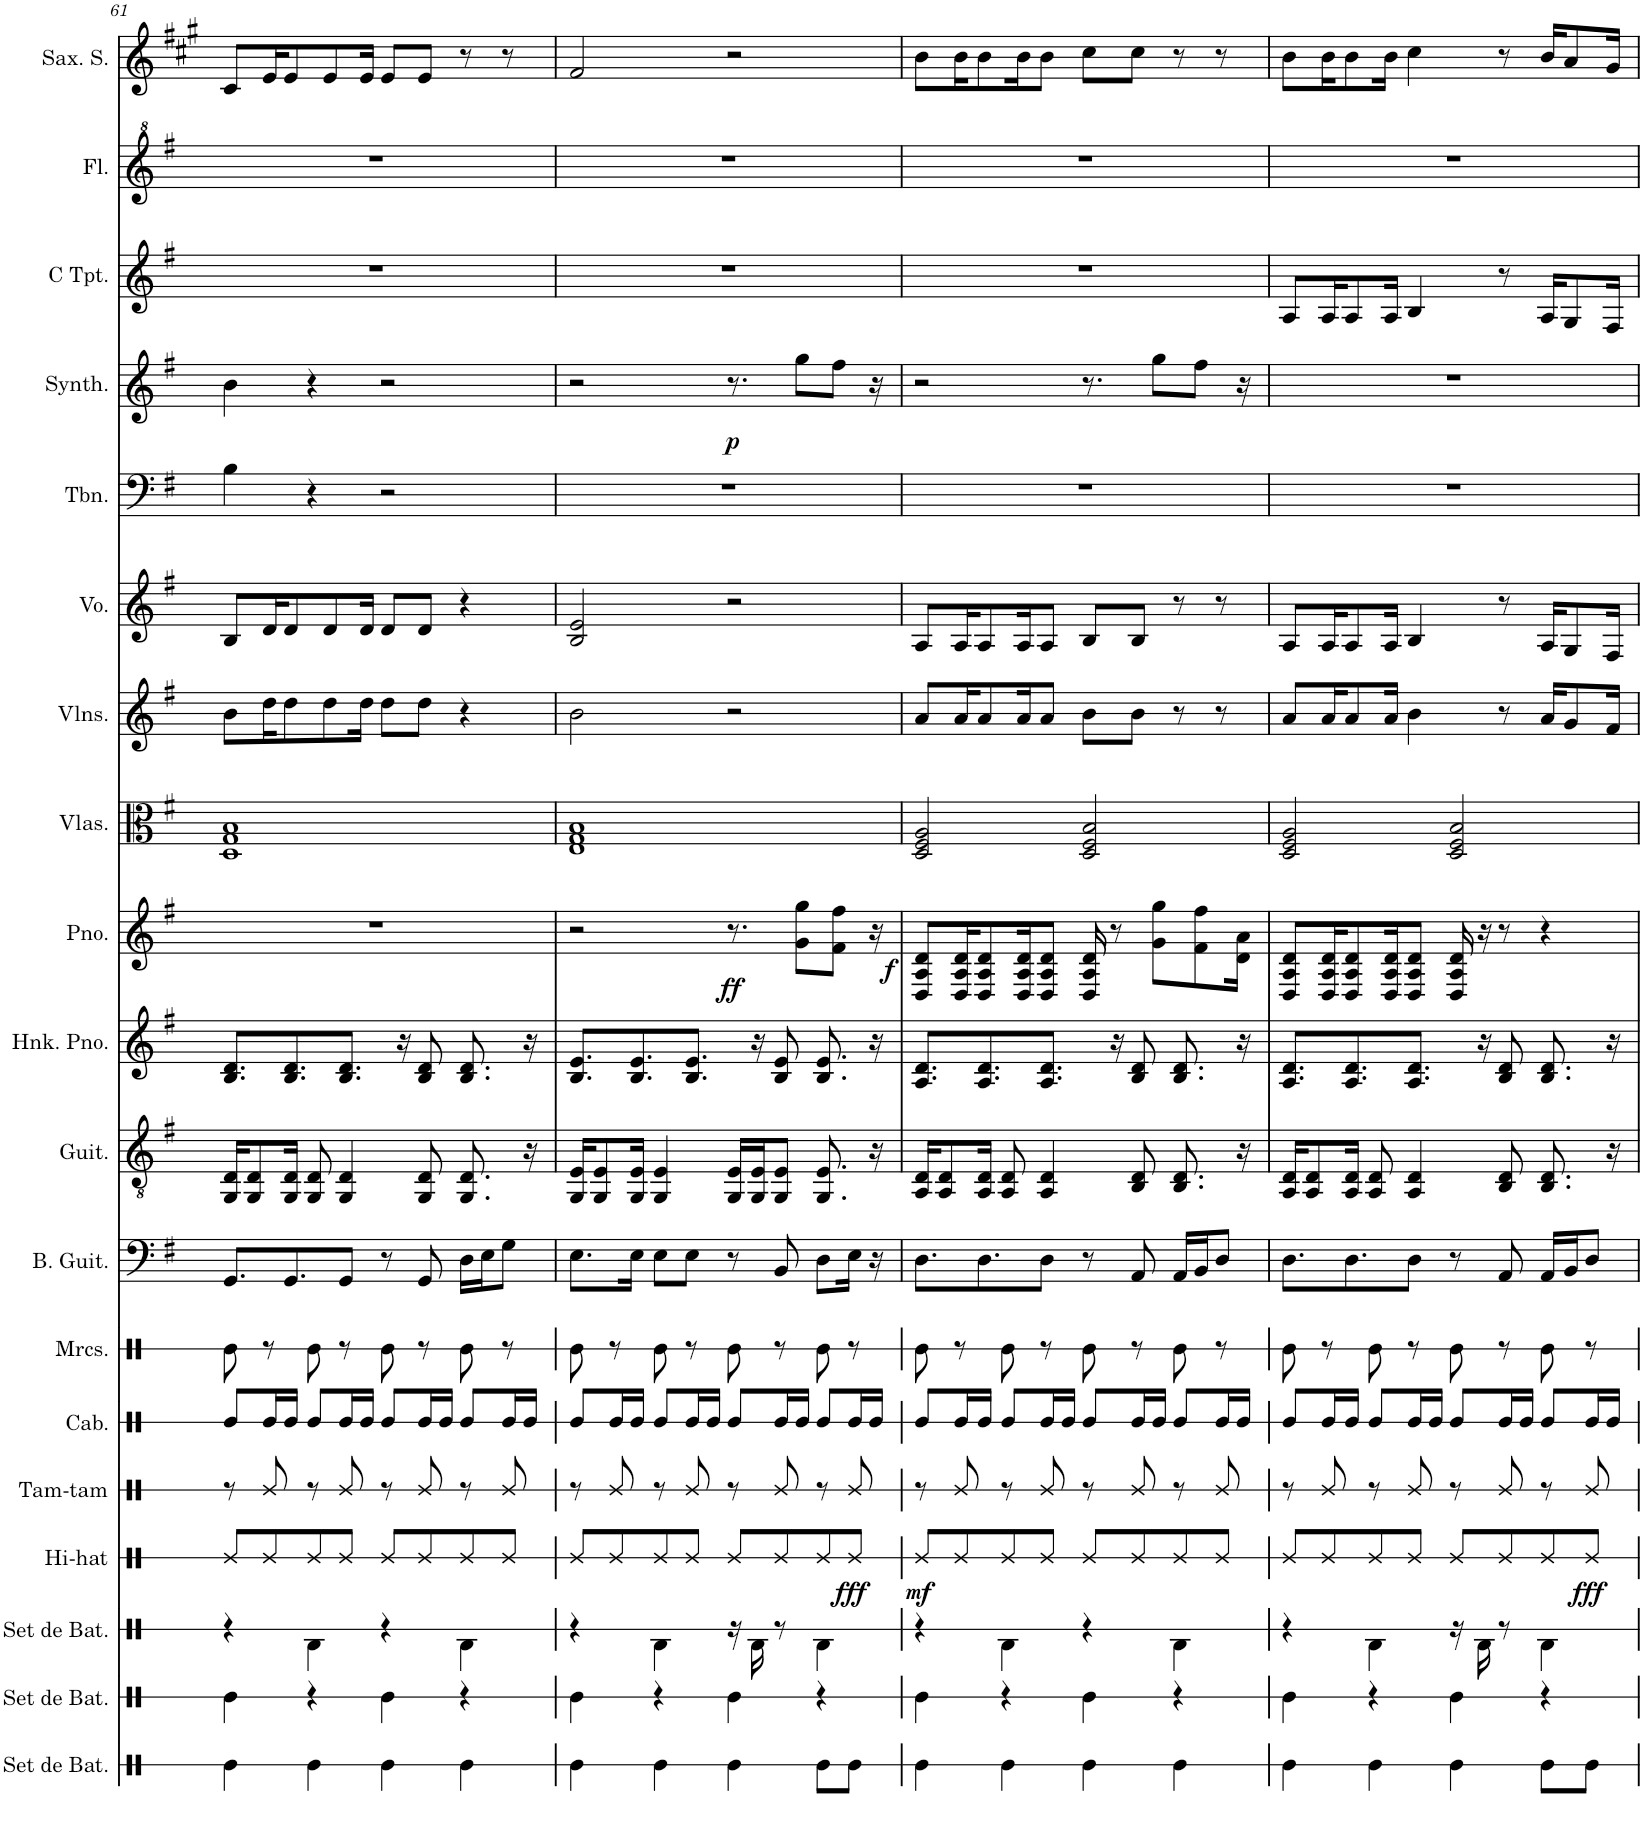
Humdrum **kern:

**kern	**kern	**kern	**kern	**dynam	**kern	**kern	**kern	**kern	**kern	**kern	**kern	**dynam	**kern	**kern	**kern	**kern	**kern	**dynam	**kern	**kern	**kern
*part19	*part18	*part17	*part16	*part16	*part15	*part14	*part13	*part12	*part11	*part10	*part9	*part9	*part8	*part7	*part6	*part5	*part4	*part4	*part3	*part2	*part1
*staff19	*staff18	*staff17	*staff16	*staff16	*staff15	*staff14	*staff13	*staff12	*staff11	*staff10	*staff9	*staff9	*staff8	*staff7	*staff6	*staff5	*staff4	*staff4	*staff3	*staff2	*staff1
*I"Set de batterie	*I"Set de batterie	*I"Set de batterie	*I"Hi-hat	*	*I"Tam-tam	*I"Cabasa	*I"Maracas	*I"Bass Guitar	*I"Acoustic Guitar	*I"Honky Tonk Piano	*I"Piano	*	*I"Violas	*I"Violins	*I"Voice	*I"Trombone	*I"Brightness Synthesizer	*	*I"C Trumpet	*I"Flute	*I"Saxophone Soprano
*I'Set de Bat.	*I'Set de Bat.	*I'Set de Bat.	*I'Hi-hat	*	*I'Tam-tam	*I'Cab.	*I'Mrcs.	*I'B. Guit.	*I'Guit.	*I'Hnk. Pno.	*I'Pno.	*	*I'Vlas.	*I'Vlns.	*I'Vo.	*I'Tbn.	*I'Synth.	*	*I'C Tpt.	*I'Fl.	*I'Sax. S.
!!LO:PB:g=z
*clefX	*clefX	*clefX	*clefX	*	*clefX	*clefX	*clefX	*clefF4	*clefGv2	*clefG2	*clefG2	*	*clefC3	*clefG2	*clefG2	*clefF4	*clefG2	*	*clefG2	*clefG^2	*clefG2
*	*	*	*	*	*	*	*	*Trd7c12	*	*	*	*	*	*	*	*	*	*	*	*	*Trd1c2
*k[]	*k[]	*k[]	*k[]	*	*k[]	*k[]	*k[]	*k[f#]	*k[f#]	*k[f#]	*k[f#]	*	*k[f#]	*k[f#]	*k[f#]	*k[f#]	*k[f#]	*	*k[f#]	*k[f#]	*k[f#c#g#]
*M4/4	*M4/4	*M4/4	*M4/4	*	*M4/4	*M4/4	*M4/4	*M4/4	*M4/4	*M4/4	*M4/4	*	*M4/4	*M4/4	*M4/4	*M4/4	*M4/4	*	*M4/4	*M4/4	*M4/4
=61	=61	=61	=61	=61	=61	=61	=61	=61	=61	=61	=61	=61	=61	=61	=61	=61	=61	=61	=61	=61	=61
4Re\	4Re\	4r	8Re/L	.	8r	8Re/L	8Re\	8.GG/L	16GG/ 16D/KL	8.B/ 8.d/L	1r	.	1D 1G 1B	8b\L	8B/L	4B\	4b\	.	1r	1r	8c#/L
.	.	.	.	.	.	.	.	.	8GG/ 8D/	.	.	.	.	.	.	.	.	.	.	.	.
.	.	.	8Re/	.	8Re/	16Re/L	8r	.	.	.	.	.	.	16dd\K	16d/K	.	.	.	.	.	16e/K
.	.	.	.	.	.	16Re/JJ	.	8.GG/	16GG/ 16D/Jk	8.B/ 8.d/	.	.	.	8dd\	8d/	.	.	.	.	.	8e/
4Re\	4r	4RB\	8Re/	.	8r	8Re/L	8Re\	.	8GG/ 8D/	.	.	.	.	.	.	4r	4r	.	.	.	.
.	.	.	.	.	.	.	.	.	.	.	.	.	.	8dd\	8d/	.	.	.	.	.	8e/
.	.	.	8Re/J	.	8Re/	16Re/L	8r	8GG/J	4GG/ 4D/	8.B/ 8.d/J	.	.	.	.	.	.	.	.	.	.	.
.	.	.	.	.	.	16Re/JJ	.	.	.	.	.	.	.	16dd\Jk	16d/Jk	.	.	.	.	.	16e/Jk
4Re\	4Re\	4r	8Re/L	.	8r	8Re/L	8Re\	8r	.	.	.	.	.	8dd\L	8d/L	2r	2r	.	.	.	8e/L
.	.	.	.	.	.	.	.	.	.	16r	.	.	.	.	.	.	.	.	.	.	.
.	.	.	8Re/	.	8Re/	16Re/L	8r	8GG/	8GG/ 8D/	8B/ 8d/	.	.	.	8dd\J	8d/J	.	.	.	.	.	8e/J
.	.	.	.	.	.	16Re/JJ	.	.	.	.	.	.	.	.	.	.	.	.	.	.	.
4Re\	4r	4RB\	8Re/	.	8r	8Re/L	8Re\	16D\LL	8.GG/ 8.D/	8.B/ 8.d/	.	.	.	4r	4r	.	.	.	.	.	8r
.	.	.	.	.	.	.	.	16E\J	.	.	.	.	.	.	.	.	.	.	.	.	.
.	.	.	8Re/J	.	8Re/	16Re/L	8r	8G\J	.	.	.	.	.	.	.	.	.	.	.	.	8r
.	.	.	.	.	.	16Re/JJ	.	.	16r	16r	.	.	.	.	.	.	.	.	.	.	.
=62	=62	=62	=62	=62	=62	=62	=62	=62	=62	=62	=62	=62	=62	=62	=62	=62	=62	=62	=62	=62	=62
4Re\	4Re\	4r	8Re/L	.	8r	8Re/L	8Re\	8.E\L	16GG/ 16E/KL	8.B/ 8.e/L	2r	.	1E 1G 1B	2b\	2B/ 2e/	1r	2r	.	1r	1r	2f#/
.	.	.	.	.	.	.	.	.	8GG/ 8E/	.	.	.	.	.	.	.	.	.	.	.	.
.	.	.	8Re/	.	8Re/	16Re/L	8r	.	.	.	.	.	.	.	.	.	.	.	.	.	.
.	.	.	.	.	.	16Re/JJ	.	16E\Jk	16GG/ 16E/Jk	8.B/ 8.e/	.	.	.	.	.	.	.	.	.	.	.
4Re\	4r	4RB\	8Re/	.	8r	8Re/L	8Re\	8E\L	4GG/ 4E/	.	.	.	.	.	.	.	.	.	.	.	.
.	.	.	8Re/J	.	8Re/	16Re/L	8r	8E\J	.	8.B/ 8.e/J	.	.	.	.	.	.	.	.	.	.	.
.	.	.	.	.	.	16Re/JJ	.	.	.	.	.	.	.	.	.	.	.	.	.	.	.
!	!	!	!	!	!	!	!	!	!	!	!	!LO:DY:b	!	!	!	!	!	!LO:DY:b	!	!	!
4Re\	4Re\	16r	8Re/L	.	8r	8Re/L	8Re\	8r	16GG/ 16E/LL	.	8.r	ff	.	2r	2r	.	8.r	p	.	.	2r
.	.	16RB\	.	.	.	.	.	.	16GG/ 16E/J	16r	.	.	.	.	.	.	.	.	.	.	.
.	.	8r	8Re/	.	8Re/	16Re/L	8r	8BB/	8GG/ 8E/J	8B/ 8e/	.	.	.	.	.	.	.	.	.	.	.
.	.	.	.	.	.	16Re/JJ	.	.	.	.	8g\ 8gg\L	.	.	.	.	.	8gg\L	.	.	.	.
8Re\L	4r	4RB\	8Re/	.	8r	8Re/L	8Re\	8D\L	8.GG/ 8.E/	8.B/ 8.e/	.	.	.	.	.	.	.	.	.	.	.
.	.	.	.	.	.	.	.	.	.	.	8f#\ 8ff#\J	.	.	.	.	.	8ff#\J	.	.	.	.
!	!	!	!	!LO:DY:b	!	!	!	!	!	!	!	!	!	!	!	!	!	!	!	!	!
8Re\J	.	.	8Re/J	fff	8Re/	16Re/L	8r	16E\Jk	.	.	.	.	.	.	.	.	.	.	.	.	.
.	.	.	.	.	.	16Re/JJ	.	16r	16r	16r	16r	.	.	.	.	.	16r	.	.	.	.
=63	=63	=63	=63	=63	=63	=63	=63	=63	=63	=63	=63	=63	=63	=63	=63	=63	=63	=63	=63	=63	=63
!	!	!	!	!LO:DY:b	!	!	!	!	!	!	!	!LO:DY:b	!	!	!	!	!	!	!	!	!
4Re\	4Re\	4r	8Re/L	mf	8r	8Re/L	8Re\	8.D\L	16AA/ 16D/KL	8.A/ 8.d/L	8D/ 8A/ 8d/L	f	2D/ 2F#/ 2A/	8a/L	8A/L	1r	2r	.	1r	1r	8b\L
.	.	.	.	.	.	.	.	.	8AA/ 8D/	.	.	.	.	.	.	.	.	.	.	.	.
.	.	.	8Re/	.	8Re/	16Re/L	8r	.	.	.	16D/ 16A/ 16d/K	.	.	16a/K	16A/K	.	.	.	.	.	16b\K
.	.	.	.	.	.	16Re/JJ	.	8.D\	16AA/ 16D/Jk	8.A/ 8.d/	8D/ 8A/ 8d/	.	.	8a/	8A/	.	.	.	.	.	8b\
4Re\	4r	4RB\	8Re/	.	8r	8Re/L	8Re\	.	8AA/ 8D/	.	.	.	.	.	.	.	.	.	.	.	.
.	.	.	.	.	.	.	.	.	.	.	16D/ 16A/ 16d/K	.	.	16a/K	16A/K	.	.	.	.	.	16b\K
.	.	.	8Re/J	.	8Re/	16Re/L	8r	8D\J	4AA/ 4D/	8.A/ 8.d/J	8D/ 8A/ 8d/J	.	.	8a/J	8A/J	.	.	.	.	.	8b\J
.	.	.	.	.	.	16Re/JJ	.	.	.	.	.	.	.	.	.	.	.	.	.	.	.
4Re\	4Re\	4r	8Re/L	.	8r	8Re/L	8Re\	8r	.	.	16D/ 16A/ 16d/	.	2D/ 2F#/ 2B/	8b\L	8B/L	.	8.r	.	.	.	8cc#\L
.	.	.	.	.	.	.	.	.	.	16r	8r	.	.	.	.	.	.	.	.	.	.
.	.	.	8Re/	.	8Re/	16Re/L	8r	8AA/	8BB/ 8D/	8B/ 8d/	.	.	.	8b\J	8B/J	.	.	.	.	.	8cc#\J
.	.	.	.	.	.	16Re/JJ	.	.	.	.	8g\ 8gg\L	.	.	.	.	.	8gg\L	.	.	.	.
4Re\	4r	4RB\	8Re/	.	8r	8Re/L	8Re\	16AA/LL	8.BB/ 8.D/	8.B/ 8.d/	.	.	.	8r	8r	.	.	.	.	.	8r
.	.	.	.	.	.	.	.	16BB/J	.	.	8f#\ 8ff#\	.	.	.	.	.	8ff#\J	.	.	.	.
.	.	.	8Re/J	.	8Re/	16Re/L	8r	8D/J	.	.	.	.	.	8r	8r	.	.	.	.	.	8r
.	.	.	.	.	.	16Re/JJ	.	.	16r	16r	16d\ 16a\Jk	.	.	.	.	.	16r	.	.	.	.
=64	=64	=64	=64	=64	=64	=64	=64	=64	=64	=64	=64	=64	=64	=64	=64	=64	=64	=64	=64	=64	=64
4Re\	4Re\	4r	8Re/L	.	8r	8Re/L	8Re\	8.D\L	16AA/ 16D/KL	8.A/ 8.d/L	8D/ 8A/ 8d/L	.	2D/ 2F#/ 2A/	8a/L	8A/L	1r	1r	.	8A/L	1r	8b\L
.	.	.	.	.	.	.	.	.	8AA/ 8D/	.	.	.	.	.	.	.	.	.	.	.	.
.	.	.	8Re/	.	8Re/	16Re/L	8r	.	.	.	16D/ 16A/ 16d/K	.	.	16a/K	16A/K	.	.	.	16A/K	.	16b\K
.	.	.	.	.	.	16Re/JJ	.	8.D\	16AA/ 16D/Jk	8.A/ 8.d/	8D/ 8A/ 8d/	.	.	8a/	8A/	.	.	.	8A/	.	8b\
4Re\	4r	4RB\	8Re/	.	8r	8Re/L	8Re\	.	8AA/ 8D/	.	.	.	.	.	.	.	.	.	.	.	.
.	.	.	.	.	.	.	.	.	.	.	16D/ 16A/ 16d/K	.	.	16a/Jk	16A/Jk	.	.	.	16A/Jk	.	16b\Jk
.	.	.	8Re/J	.	8Re/	16Re/L	8r	8D\J	4AA/ 4D/	8.A/ 8.d/J	8D/ 8A/ 8d/J	.	.	4b\	4B/	.	.	.	4B/	.	4cc#\
.	.	.	.	.	.	16Re/JJ	.	.	.	.	.	.	.	.	.	.	.	.	.	.	.
4Re\	4Re\	16r	8Re/L	.	8r	8Re/L	8Re\	8r	.	.	16D/ 16A/ 16d/	.	2D/ 2F#/ 2B/	.	.	.	.	.	.	.	.
.	.	16RB\	.	.	.	.	.	.	.	16r	16r	.	.	.	.	.	.	.	.	.	.
.	.	8r	8Re/	.	8Re/	16Re/L	8r	8AA/	8BB/ 8D/	8B/ 8d/	8r	.	.	8r	8r	.	.	.	8r	.	8r
.	.	.	.	.	.	16Re/JJ	.	.	.	.	.	.	.	.	.	.	.	.	.	.	.
8Re\L	4r	4RB\	8Re/	.	8r	8Re/L	8Re\	16AA/LL	8.BB/ 8.D/	8.B/ 8.d/	4r	.	.	16a/KL	16A/KL	.	.	.	16A/KL	.	16b/KL
.	.	.	.	.	.	.	.	16BB/J	.	.	.	.	.	8g/	8G/	.	.	.	8G/	.	8a/
!	!	!	!	!LO:DY:b	!	!	!	!	!	!	!	!	!	!	!	!	!	!	!	!	!
8Re\J	.	.	8Re/J	fff	8Re/	16Re/L	8r	8D/J	.	.	.	.	.	.	.	.	.	.	.	.	.
.	.	.	.	.	.	16Re/JJ	.	.	16r	16r	.	.	.	16f#/Jk	16F#/Jk	.	.	.	16F#/Jk	.	16g#/Jk
=	=	=	=	=	=	=	=	=	=	=	=	=	=	=	=	=	=	=	=	=	=
*-	*-	*-	*-	*-	*-	*-	*-	*-	*-	*-	*-	*-	*-	*-	*-	*-	*-	*-	*-	*-	*-
